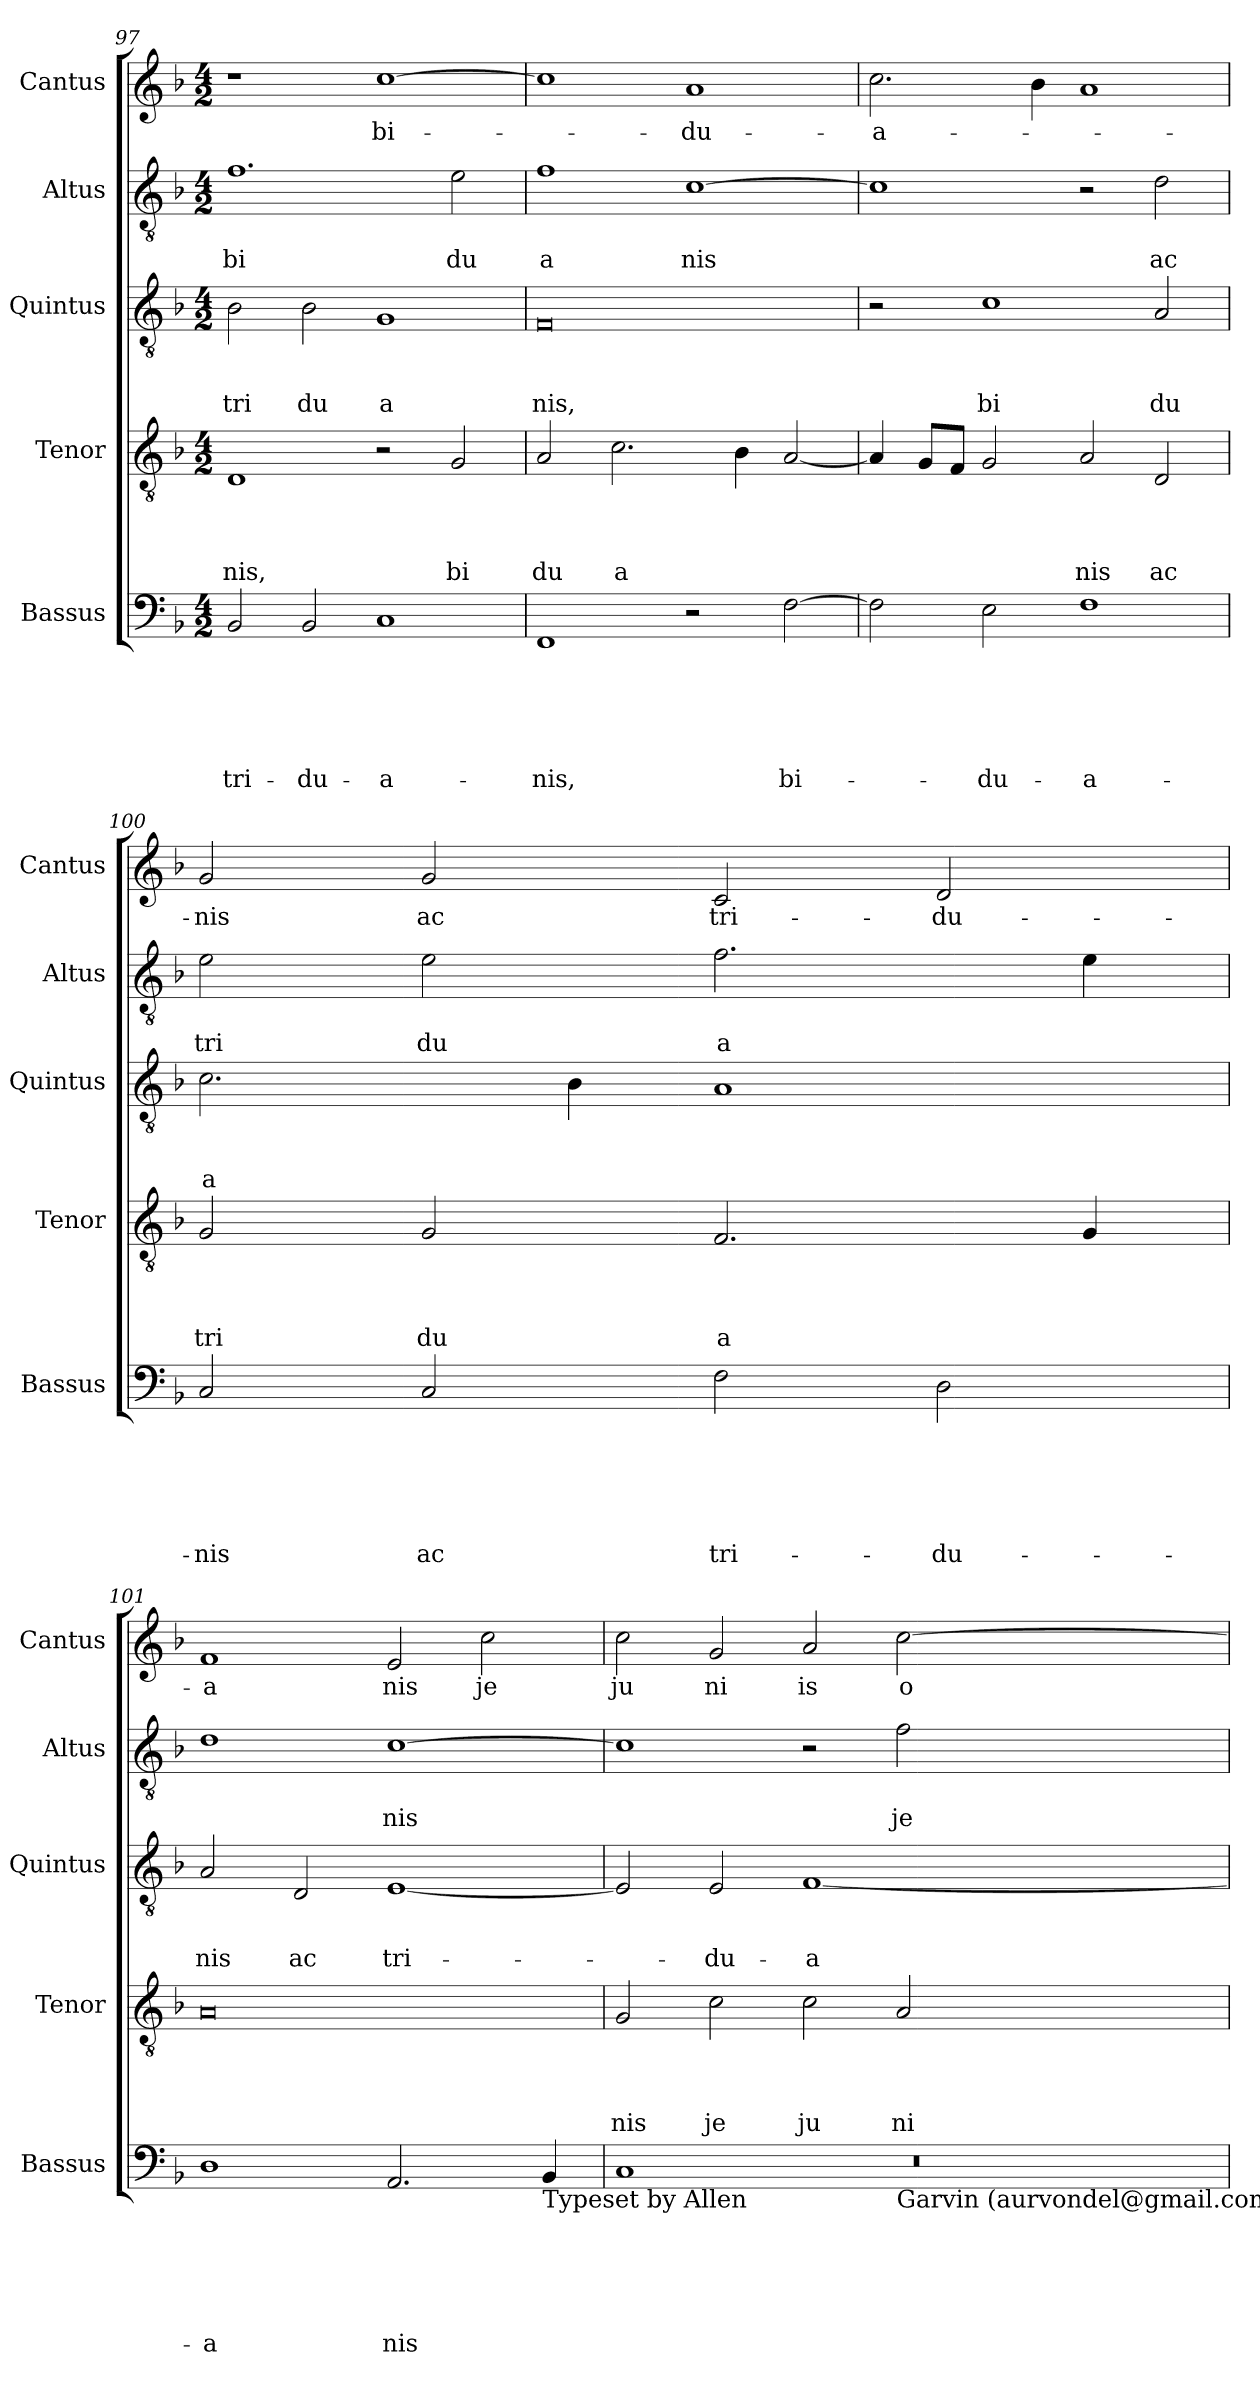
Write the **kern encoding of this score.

**kern	**text	**text	**text	**text	**text	**text	**kern	**text	**text	**text	**text	**kern	**text	**text	**text	**kern	**text	**text	**kern	**text
*part5	*part5	*part5	*part5	*part5	*part5	*part5	*part4	*part4	*part4	*part4	*part4	*part3	*part3	*part3	*part3	*part2	*part2	*part2	*part1	*part1
*staff5	*staff5	*staff5	*staff5	*staff5	*staff5	*staff5	*staff4	*staff4	*staff4	*staff4	*staff4	*staff3	*staff3	*staff3	*staff3	*staff2	*staff2	*staff2	*staff1	*staff1
*I"Bassus	*	*	*	*	*	*	*I"Tenor	*	*	*	*	*I"Quintus	*	*	*	*I"Altus	*	*	*I"Cantus	*
*I'Bassus	*	*	*	*	*	*	*I'Tenor	*	*	*	*	*I'Quintus	*	*	*	*I'Altus	*	*	*I'Cantus	*
*clefF4	*	*	*	*	*	*	*clefGv2	*	*	*	*	*clefGv2	*	*	*	*clefGv2	*	*	*clefG2	*
*k[b-]	*	*	*	*	*	*	*k[b-]	*	*	*	*	*k[b-]	*	*	*	*k[b-]	*	*	*k[b-]	*
*F:	*	*	*	*	*	*	*F:	*	*	*	*	*F:	*	*	*	*F:	*	*	*F:	*
*M4/2	*	*	*	*	*	*	*M4/2	*	*	*	*	*M4/2	*	*	*	*M4/2	*	*	*M4/2	*
=97	=97	=97	=97	=97	=97	=97	=97	=97	=97	=97	=97	=97	=97	=97	=97	=97	=97	=97	=97	=97
!	!	!	!	!	!	!LO:LY:b	!	!	!	!	!LO:LY:b	!	!	!	!LO:LY:b	!	!	!LO:LY:b	!	!
2BB-/	.	.	.	.	.	tri-	1D	.	.	.	nis,	2B-\	.	.	tri	1.f	.	bi	1r	.
!	!	!	!	!	!	!LO:LY:b	!	!	!	!	!	!	!	!	!LO:LY:b	!	!	!	!	!
2BB-/	.	.	.	.	.	-du-	.	.	.	.	.	2B-\	.	.	du	.	.	.	.	.
!	!	!	!	!	!	!LO:LY:b	!	!	!	!	!	!	!	!	!LO:LY:b	!	!	!	!	!LO:LY:b
1C	.	.	.	.	.	-a-	2r	.	.	.	.	1G	.	.	a	.	.	.	[>1cc	bi-
!	!	!	!	!	!	!	!	!	!	!	!LO:LY:b	!	!	!	!	!	!	!LO:LY:b	!	!
.	.	.	.	.	.	.	2G/	.	.	.	bi	.	.	.	.	2e\	.	du	.	.
=98	=98	=98	=98	=98	=98	=98	=98	=98	=98	=98	=98	=98	=98	=98	=98	=98	=98	=98	=98	=98
!	!	!	!	!	!	!LO:LY:b	!	!	!	!	!LO:LY:b	!	!	!	!LO:LY:b	!	!	!LO:LY:b	!	!
1FF	.	.	.	.	.	-nis,	2A/	.	.	.	du	0F	.	.	nis,	1f	.	a	1cc]	.
!	!	!	!	!	!	!	!	!	!	!	!LO:LY:b	!	!	!	!	!	!	!	!	!
.	.	.	.	.	.	.	2.c\	.	.	.	a	.	.	.	.	.	.	.	.	.
!	!	!	!	!	!	!	!	!	!	!	!	!	!	!	!	!	!	!LO:LY:b	!	!LO:LY:b
2r	.	.	.	.	.	.	.	.	.	.	.	.	.	.	.	[>1c	.	nis	1a	-du-
.	.	.	.	.	.	.	4B-\	.	.	.	.	.	.	.	.	.	.	.	.	.
!	!	!	!	!	!	!LO:LY:b	!	!	!	!	!	!	!	!	!	!	!	!	!	!
[>2F\	.	.	.	.	.	bi-	[<2A/	.	.	.	.	.	.	.	.	.	.	.	.	.
=99	=99	=99	=99	=99	=99	=99	=99	=99	=99	=99	=99	=99	=99	=99	=99	=99	=99	=99	=99	=99
!	!	!	!	!	!	!	!	!	!	!	!	!	!	!	!	!	!	!	!	!LO:LY:b
2F\]	.	.	.	.	.	.	4A/]	.	.	.	.	2r	.	.	.	1c]	.	.	2.cc\	-a-
.	.	.	.	.	.	.	8G/L	.	.	.	.	.	.	.	.	.	.	.	.	.
.	.	.	.	.	.	.	8F/J	.	.	.	.	.	.	.	.	.	.	.	.	.
!	!	!	!	!	!	!LO:LY:b	!	!	!	!	!	!	!	!	!LO:LY:b	!	!	!	!	!
2E\	.	.	.	.	.	-du-	2G/	.	.	.	.	1c	.	.	bi	.	.	.	.	.
.	.	.	.	.	.	.	.	.	.	.	.	.	.	.	.	.	.	.	4b-\	.
!	!	!	!	!	!	!LO:LY:b	!	!	!	!	!LO:LY:b	!	!	!	!	!	!	!	!	!
1F	.	.	.	.	.	-a-	2A/	.	.	.	nis	.	.	.	.	2r	.	.	1a	.
!	!	!	!	!	!	!	!	!	!	!	!LO:LY:b	!	!	!	!LO:LY:b	!	!	!LO:LY:b	!	!
.	.	.	.	.	.	.	2D/	.	.	.	ac	2A/	.	.	du	2d\	.	ac	.	.
=100	=100	=100	=100	=100	=100	=100	=100	=100	=100	=100	=100	=100	=100	=100	=100	=100	=100	=100	=100	=100
!	!	!	!	!	!	!LO:LY:b	!	!	!	!	!LO:LY:b	!	!	!	!LO:LY:b	!	!	!LO:LY:b	!	!LO:LY:b
2C/	.	.	.	.	.	-nis	2G/	.	.	.	tri	2.c\	.	.	a	2e\	.	tri	2g/	-nis
!	!	!	!	!	!	!LO:LY:b	!	!	!	!	!LO:LY:b	!	!	!	!	!	!	!LO:LY:b	!	!LO:LY:b
2C/	.	.	.	.	.	ac	2G/	.	.	.	du	.	.	.	.	2e\	.	du	2g/	ac
.	.	.	.	.	.	.	.	.	.	.	.	4B-\	.	.	.	.	.	.	.	.
!	!	!	!	!	!	!LO:LY:b	!	!	!	!	!LO:LY:b	!	!	!	!	!	!	!LO:LY:b	!	!LO:LY:b
2F\	.	.	.	.	.	tri-	2.F/	.	.	.	a	1A	.	.	.	2.f\	.	a	2c/	tri-
!	!	!	!	!	!	!LO:LY:b	!	!	!	!	!	!	!	!	!	!	!	!	!	!LO:LY:b
2D\	.	.	.	.	.	-du-	.	.	.	.	.	.	.	.	.	.	.	.	2d/	-du-
.	.	.	.	.	.	.	4G/	.	.	.	.	.	.	.	.	4e\	.	.	.	.
!!LO:LB:g=z
=101	=101	=101	=101	=101	=101	=101	=101	=101	=101	=101	=101	=101	=101	=101	=101	=101	=101	=101	=101	=101
!	!	!	!	!	!	!LO:LY:b	!	!	!	!	!	!	!	!	!LO:LY:b	!	!	!	!	!LO:LY:b
1D	.	.	.	.	.	-a	0A	.	.	.	.	2A/	.	.	nis	1d	.	.	1f	-a
!	!	!	!	!	!	!	!	!	!	!	!	!	!	!	!LO:LY:b	!	!	!	!	!
.	.	.	.	.	.	.	.	.	.	.	.	2D/	.	.	ac	.	.	.	.	.
!	!	!	!	!	!	!LO:LY:b	!	!	!	!	!	!	!	!	!LO:LY:b	!	!	!LO:LY:b	!	!LO:LY:b
2.AA/	.	.	.	.	.	nis	.	.	.	.	.	[<1E	.	.	tri-	[>1c	.	nis	2e/	nis
!	!	!	!	!	!	!	!	!	!	!	!	!	!	!	!	!	!	!	!	!LO:LY:b
.	.	.	.	.	.	.	.	.	.	.	.	.	.	.	.	.	.	.	2cc\	je
!LO:TX:b:t=Typeset by Allen	!	!	!	!	!	!	!	!	!	!	!	!	!	!	!	!	!	!	!	!
4BB-/	.	.	.	.	.	.	.	.	.	.	.	.	.	.	.	.	.	.	.	.
=102	=102	=102	=102	=102	=102	=102	=102	=102	=102	=102	=102	=102	=102	=102	=102	=102	=102	=102	=102	=102
*^	*	*	*	*	*	*	*	*	*	*	*	*	*	*	*	*	*	*	*	*
*	*^	*	*	*	*	*	*	*	*	*	*	*	*	*	*	*	*	*	*	*	*
!	!	!LO:N:vis=1	!	!	!	!	!	!	!	!	!	!	!LO:LY:b	!	!	!	!	!	!	!	!	!LO:LY:b
*	*	*^	*	*	*	*	*	*	*	*	*	*	*	*	*	*	*	*	*	*	*	*
0ryy	1C	0r	1.ryy	.	.	.	.	.	.	2G/	.	.	.	nis	2E/]	.	.	.	1c]	.	.	2cc\	ju
!	!	!	!	!	!	!	!	!	!	!	!	!	!	!LO:LY:b	!	!	!	!LO:LY:b	!	!	!	!	!LO:LY:b
.	.	.	.	.	.	.	.	.	.	2c\	.	.	.	je	2E/	.	.	-du-	.	.	.	2g/	ni
!	!	!	!	!	!	!	!	!	!	!	!	!	!	!LO:LY:b	!	!	!	!LO:LY:b:rj	!	!	!	!	!LO:LY:b
.	1ryy	.	.	.	.	.	.	.	.	2c\	.	.	.	ju	[<1F	.	.	-a-	2r	.	.	2a/	is
!	!	!	!LO:TX:b:t=Garvin (aurvondel@gmail.com)	!	!	!	!	!	!	!	!	!	!	!	!	!	!	!	!	!	!	!	!
!	!	!	!	!	!	!	!	!	!	!	!	!	!	!LO:LY:b	!	!	!	!	!	!	!LO:LY:b	!	!LO:LY:b
.	.	.	2ryy	.	.	.	.	.	.	2A/	.	.	.	ni	.	.	.	.	2f\	.	je	[>2cc\	o
*v	*v	*v	*v	*	*	*	*	*	*	*	*	*	*	*	*	*	*	*	*	*	*	*	*
=	=	=	=	=	=	=	=	=	=	=	=	=	=	=	=	=	=	=	=	=
*-	*-	*-	*-	*-	*-	*-	*-	*-	*-	*-	*-	*-	*-	*-	*-	*-	*-	*-	*-	*-
